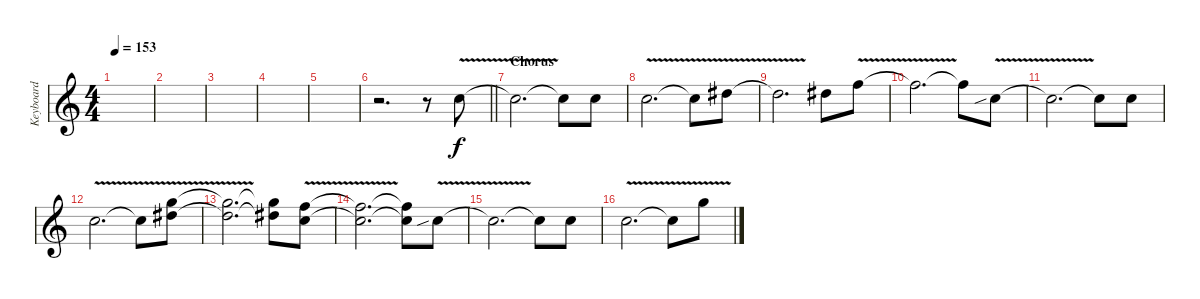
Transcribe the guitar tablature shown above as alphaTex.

\track ("Keyboard" "Keyboard") {instrument synthstrings1}
\staff {score}
\tuning (D4 A3 F3 C3 G2 C2) {hide}
\ts (4 4)
\tempo 153
\clef g2
\ks c
|
|
|
|
|
\barLineRight lightlight
r.2{d} r.8 15.2{v}.8{dy f volume 7} |
\section ("" "Chorus")
15.2{t}.2{d} 15.2{t}.8 15.2.8 |
15.2{v}.2{d} 15.2{t}.8 18.2{v}.8 |
18.2{t}.2{d} 18.2.8 20.2{v}.8 |
20.2{t}.2{d} 20.2{t}.8 15.2{v sib}.8 |
15.2{t}.2{d} 15.2{t}.8 15.2.8 |
15.2{v}.2{d} 15.2{t}.8 (17.1{v} 18.2{v}).8 |
(17.1{t} 18.2{t}).2{d} (17.1{t} 18.2{t}).8 (15.1{v} 15.2{v}).8 |
(15.1{t} 15.2{t}).2{d} (15.1{t} 15.2{t}).8 15.2{v sib}.8 |
15.2{t}.2{d} 15.2{t}.8 15.2.8 |
15.2{v}.2{d} 15.2{t}.8 17.1{v}.8
